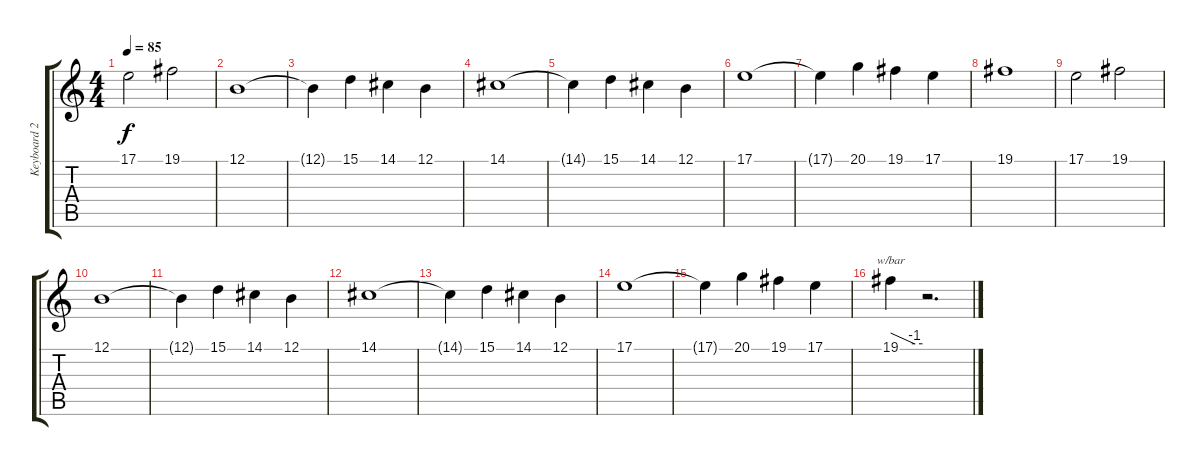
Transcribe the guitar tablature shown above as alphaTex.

\track ("Keyboard 2" "Keyboard 2") {instrument pad4choir}
\staff {score tabs}
\tuning (B3 Gb3 D3 A2 E2 B1) {hide}
\ts (4 4)
\tempo 85
\clef g2
\ks c
17.1.2{dy f} 19.1.2 |
12.1.1{volume 5} |
12.1{t}.4 15.1.4 14.1.4 12.1.4 |
14.1.1 |
14.1{t}.4 15.1.4 14.1.4 12.1.4 |
17.1.1 |
17.1{t}.4 20.1.4 19.1.4 17.1.4 |
19.1.1 |
17.1.2 19.1.2 |
12.1.1{volume 5} |
12.1{t}.4 15.1.4 14.1.4 12.1.4 |
14.1.1 |
14.1{t}.4 15.1.4 14.1.4 12.1.4 |
17.1.1 |
17.1{t}.4 20.1.4 19.1.4 17.1.4 |
19.1.4{tbe (custom default 0 0 45 -4 60 -4)} r.2{d}
